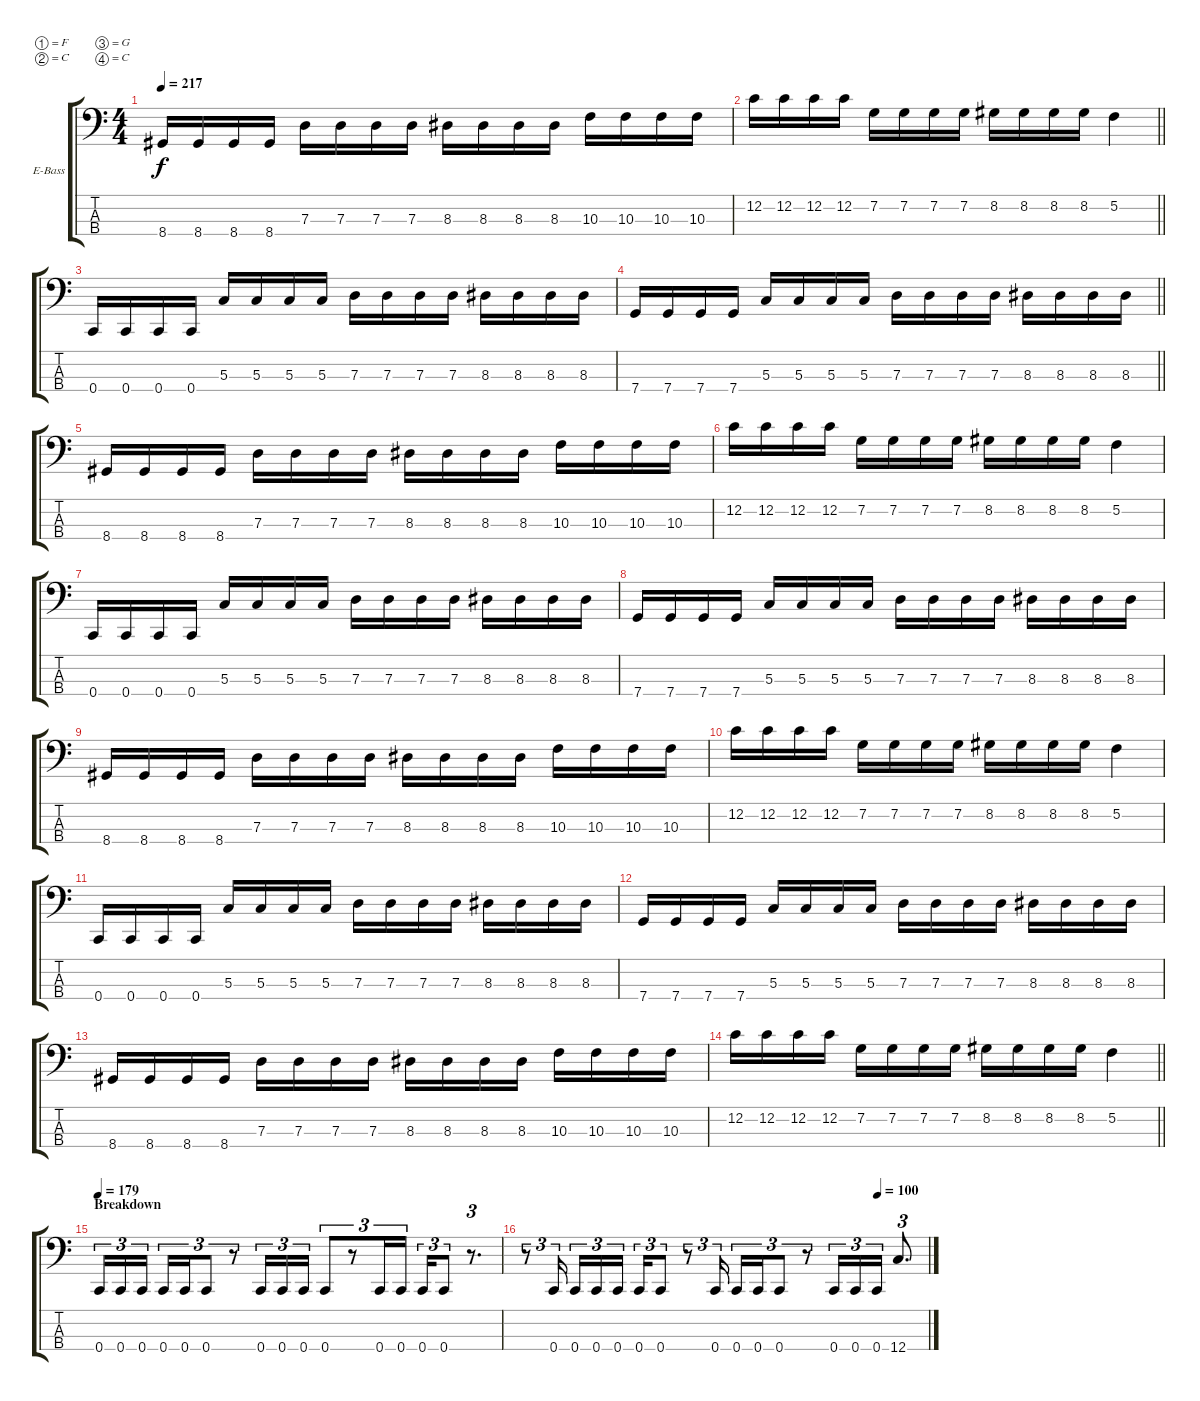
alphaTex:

\bracketExtendMode groupsimilarinstruments
\firstSystemTrackNameOrientation horizontal
\otherSystemsTrackNameOrientation horizontal
\track ("Bass" "E-Bass") {instrument electricbassfinger}
\staff {score tabs}
\tuning (F2 C2 G1 C1)
\ts (4 4)
\tempo 217
\clef f4
\ks c
8.4.16{dy f} 8.4.16 8.4.16 8.4.16 7.3.16 7.3.16 7.3.16 7.3.16 8.3.16 8.3.16 8.3.16 8.3.16 10.3.16 10.3.16 10.3.16 10.3.16 |
\barLineRight lightlight
12.2.16 12.2.16 12.2.16 12.2.16 7.2.16 7.2.16 7.2.16 7.2.16 8.2.16 8.2.16 8.2.16 8.2.16 5.2.4 |
0.4.16 0.4.16 0.4.16 0.4.16 5.3.16 5.3.16 5.3.16 5.3.16 7.3.16 7.3.16 7.3.16 7.3.16 8.3.16 8.3.16 8.3.16 8.3.16 |
\barLineRight lightlight
7.4.16 7.4.16 7.4.16 7.4.16 5.3.16 5.3.16 5.3.16 5.3.16 7.3.16 7.3.16 7.3.16 7.3.16 8.3.16 8.3.16 8.3.16 8.3.16 |
8.4.16 8.4.16 8.4.16 8.4.16 7.3.16 7.3.16 7.3.16 7.3.16 8.3.16 8.3.16 8.3.16 8.3.16 10.3.16 10.3.16 10.3.16 10.3.16 |
12.2.16 12.2.16 12.2.16 12.2.16 7.2.16 7.2.16 7.2.16 7.2.16 8.2.16 8.2.16 8.2.16 8.2.16 5.2.4 |
0.4.16 0.4.16 0.4.16 0.4.16 5.3.16 5.3.16 5.3.16 5.3.16 7.3.16 7.3.16 7.3.16 7.3.16 8.3.16 8.3.16 8.3.16 8.3.16 |
7.4.16 7.4.16 7.4.16 7.4.16 5.3.16 5.3.16 5.3.16 5.3.16 7.3.16 7.3.16 7.3.16 7.3.16 8.3.16 8.3.16 8.3.16 8.3.16 |
8.4.16 8.4.16 8.4.16 8.4.16 7.3.16 7.3.16 7.3.16 7.3.16 8.3.16 8.3.16 8.3.16 8.3.16 10.3.16 10.3.16 10.3.16 10.3.16 |
12.2.16 12.2.16 12.2.16 12.2.16 7.2.16 7.2.16 7.2.16 7.2.16 8.2.16 8.2.16 8.2.16 8.2.16 5.2.4 |
0.4.16 0.4.16 0.4.16 0.4.16 5.3.16 5.3.16 5.3.16 5.3.16 7.3.16 7.3.16 7.3.16 7.3.16 8.3.16 8.3.16 8.3.16 8.3.16 |
7.4.16 7.4.16 7.4.16 7.4.16 5.3.16 5.3.16 5.3.16 5.3.16 7.3.16 7.3.16 7.3.16 7.3.16 8.3.16 8.3.16 8.3.16 8.3.16 |
8.4.16 8.4.16 8.4.16 8.4.16 7.3.16 7.3.16 7.3.16 7.3.16 8.3.16 8.3.16 8.3.16 8.3.16 10.3.16 10.3.16 10.3.16 10.3.16 |
\barLineRight lightlight
12.2.16 12.2.16 12.2.16 12.2.16 7.2.16 7.2.16 7.2.16 7.2.16 8.2.16 8.2.16 8.2.16 8.2.16 5.2.4 |
\section ("" "Breakdown")
\tempo 179
0.4.16{tu (3 2)} 0.4.16{tu (3 2)} 0.4.16{tu (3 2)} 0.4.16{tu (3 2)} 0.4.16{tu (3 2)} 0.4.8{tu (3 2)} r.8{tu (3 2)} 0.4.16{tu (3 2)} 0.4.16{tu (3 2)} 0.4.16{tu (3 2)} 0.4.8{tu (3 2)} r.8{tu (3 2)} 0.4.16{tu (3 2)} 0.4.16{tu (3 2)} 0.4.16{tu (3 2)} 0.4.8{tu (3 2)} r.8{d tu (3 2)} |
\tempo (100 0.875)
r.8{tu (3 2)} 0.4.16{tu (3 2)} 0.4.16{tu (3 2)} 0.4.16{tu (3 2)} 0.4.16{tu (3 2)} 0.4.16{tu (3 2)} 0.4.8{tu (3 2)} r.8{tu (3 2)} 0.4.16{tu (3 2)} 0.4.16{tu (3 2)} 0.4.16{tu (3 2)} 0.4.8{tu (3 2)} r.8{tu (3 2)} 0.4.16{tu (3 2)} 0.4.16{tu (3 2)} 0.4.16{tu (3 2)} 12.4.8{d tu (3 2)}
